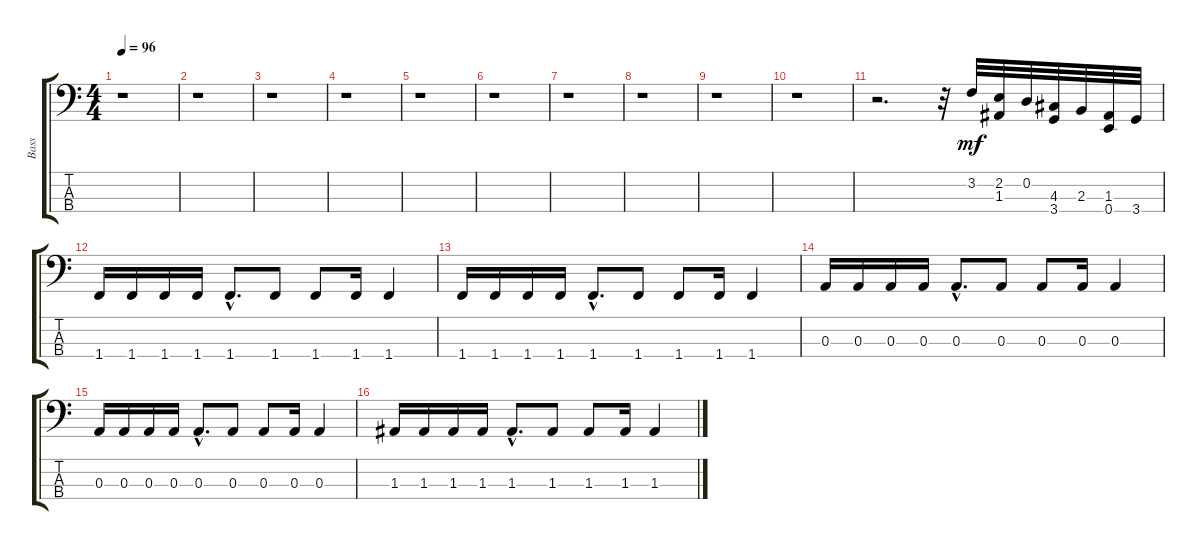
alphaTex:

\track ("Bass" "Bass") {instrument electricbassfinger}
\staff {score tabs}
\tuning (G2 D2 A1 E1) {hide}
\ts (4 4)
\tempo 96
\clef f4
\ks c
r.1{dy mf instrument electricbassfinger} |
r.1 |
r.1 |
r.1 |
r.1 |
r.1 |
r.1 |
r.1 |
r.1 |
r.1 |
r.2{d} r.32 3.2.32 (2.2 1.3).32 0.2.32 (4.3 3.4).32 2.3.32 (1.3 0.4).32 3.4.32 |
1.4.16 1.4.16 1.4.16 1.4.16 1.4{hac}.8{d} 1.4.8 1.4.8 1.4.16 1.4.4 |
1.4.16 1.4.16 1.4.16 1.4.16 1.4{hac}.8{d} 1.4.8 1.4.8 1.4.16 1.4.4 |
0.3.16 0.3.16 0.3.16 0.3.16 0.3{hac}.8{d} 0.3.8 0.3.8 0.3.16 0.3.4 |
0.3.16 0.3.16 0.3.16 0.3.16 0.3{hac}.8{d} 0.3.8 0.3.8 0.3.16 0.3.4 |
1.3.16 1.3.16 1.3.16 1.3.16 1.3{hac}.8{d} 1.3.8 1.3.8 1.3.16 1.3.4
